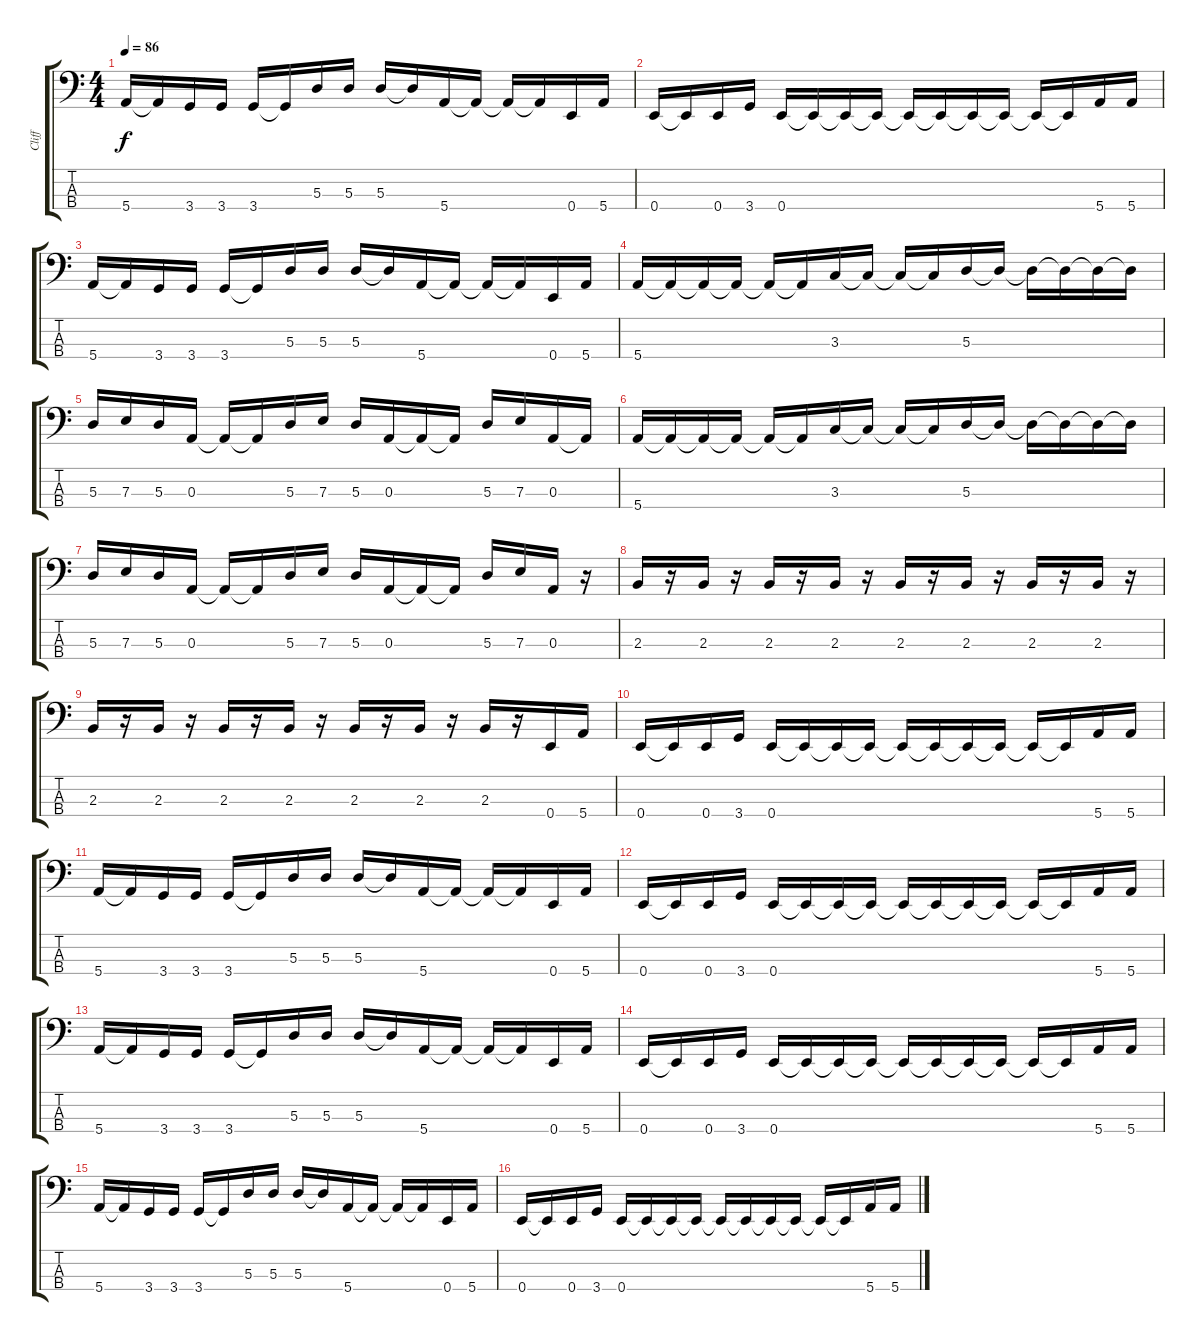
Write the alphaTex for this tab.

\track ("Cliff" "Cliff") {instrument electricbassfinger}
\staff {score tabs}
\tuning (G2 D2 A1 E1) {hide}
\ts (4 4)
\tempo 86
\clef f4
\ks c
5.4.16{dy f} 5.4{t}.16 3.4.16 3.4.16 3.4.16 3.4{t}.16 5.3.16 5.3.16 5.3.16 5.3{t}.16 5.4.16 5.4{t}.16 5.4{t}.16 5.4{t}.16 0.4.16 5.4.16 |
0.4.16 0.4{t}.16 0.4.16 3.4.16 0.4.16 0.4{t}.16 0.4{t}.16 0.4{t}.16 0.4{t}.16 0.4{t}.16 0.4{t}.16 0.4{t}.16 0.4{t}.16 0.4{t}.16 5.4.16 5.4.16 |
5.4.16 5.4{t}.16 3.4.16 3.4.16 3.4.16 3.4{t}.16 5.3.16 5.3.16 5.3.16 5.3{t}.16 5.4.16 5.4{t}.16 5.4{t}.16 5.4{t}.16 0.4.16 5.4.16 |
5.4.16 5.4{t}.16 5.4{t}.16 5.4{t}.16 5.4{t}.16 5.4{t}.16 3.3.16 3.3{t}.16 3.3{t}.16 3.3{t}.16 5.3.16 5.3{t}.16 5.3{t}.16 5.3{t}.16 5.3{t}.16 5.3{t}.16 |
5.3.16 7.3.16 5.3.16 0.3.16 0.3{t}.16 0.3{t}.16 5.3.16 7.3.16 5.3.16 0.3.16 0.3{t}.16 0.3{t}.16 5.3.16 7.3.16 0.3.16 0.3{t}.16 |
5.4.16 5.4{t}.16 5.4{t}.16 5.4{t}.16 5.4{t}.16 5.4{t}.16 3.3.16 3.3{t}.16 3.3{t}.16 3.3{t}.16 5.3.16 5.3{t}.16 5.3{t}.16 5.3{t}.16 5.3{t}.16 5.3{t}.16 |
5.3.16 7.3.16 5.3.16 0.3.16 0.3{t}.16 0.3{t}.16 5.3.16 7.3.16 5.3.16 0.3.16 0.3{t}.16 0.3{t}.16 5.3.16 7.3.16 0.3.16 r.16 |
2.3.16 r.16 2.3.16 r.16 2.3.16 r.16 2.3.16 r.16 2.3.16 r.16 2.3.16 r.16 2.3.16 r.16 2.3.16 r.16 |
2.3.16 r.16 2.3.16 r.16 2.3.16 r.16 2.3.16 r.16 2.3.16 r.16 2.3.16 r.16 2.3.16 r.16 0.4.16 5.4.16 |
0.4.16 0.4{t}.16 0.4.16 3.4.16 0.4.16 0.4{t}.16 0.4{t}.16 0.4{t}.16 0.4{t}.16 0.4{t}.16 0.4{t}.16 0.4{t}.16 0.4{t}.16 0.4{t}.16 5.4.16 5.4.16 |
5.4.16 5.4{t}.16 3.4.16 3.4.16 3.4.16 3.4{t}.16 5.3.16 5.3.16 5.3.16 5.3{t}.16 5.4.16 5.4{t}.16 5.4{t}.16 5.4{t}.16 0.4.16 5.4.16 |
0.4.16 0.4{t}.16 0.4.16 3.4.16 0.4.16 0.4{t}.16 0.4{t}.16 0.4{t}.16 0.4{t}.16 0.4{t}.16 0.4{t}.16 0.4{t}.16 0.4{t}.16 0.4{t}.16 5.4.16 5.4.16 |
5.4.16 5.4{t}.16 3.4.16 3.4.16 3.4.16 3.4{t}.16 5.3.16 5.3.16 5.3.16 5.3{t}.16 5.4.16 5.4{t}.16 5.4{t}.16 5.4{t}.16 0.4.16 5.4.16 |
0.4.16 0.4{t}.16 0.4.16 3.4.16 0.4.16 0.4{t}.16 0.4{t}.16 0.4{t}.16 0.4{t}.16 0.4{t}.16 0.4{t}.16 0.4{t}.16 0.4{t}.16 0.4{t}.16 5.4.16 5.4.16 |
5.4.16 5.4{t}.16 3.4.16 3.4.16 3.4.16 3.4{t}.16 5.3.16 5.3.16 5.3.16 5.3{t}.16 5.4.16 5.4{t}.16 5.4{t}.16 5.4{t}.16 0.4.16 5.4.16 |
0.4.16 0.4{t}.16 0.4.16 3.4.16 0.4.16 0.4{t}.16 0.4{t}.16 0.4{t}.16 0.4{t}.16 0.4{t}.16 0.4{t}.16 0.4{t}.16 0.4{t}.16 0.4{t}.16 5.4.16 5.4.16
